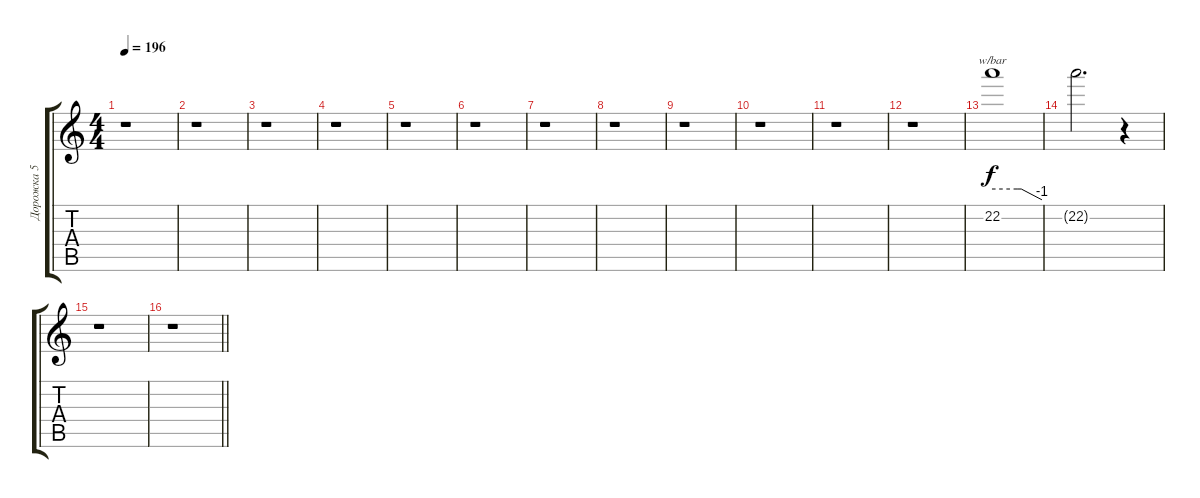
\track ("Дорожка 5" "Дорожка 5") {instrument distortionguitar}
\staff {score tabs}
\tuning (E4 B3 G3 D3 A2 E2) {hide}
\ts (4 4)
\tempo 196
\clef g2
\ks c
r.1{dy f} |
r.1 |
r.1 |
r.1 |
r.1 |
r.1 |
r.1 |
r.1 |
r.1 |
r.1 |
r.1 |
r.1 |
22.2.1{tbe (custom default 0 0 30 0 35 0 60 -4)} |
22.2{t}.2{d} r.4 |
r.1 |
\barLineRight lightlight
r.1
